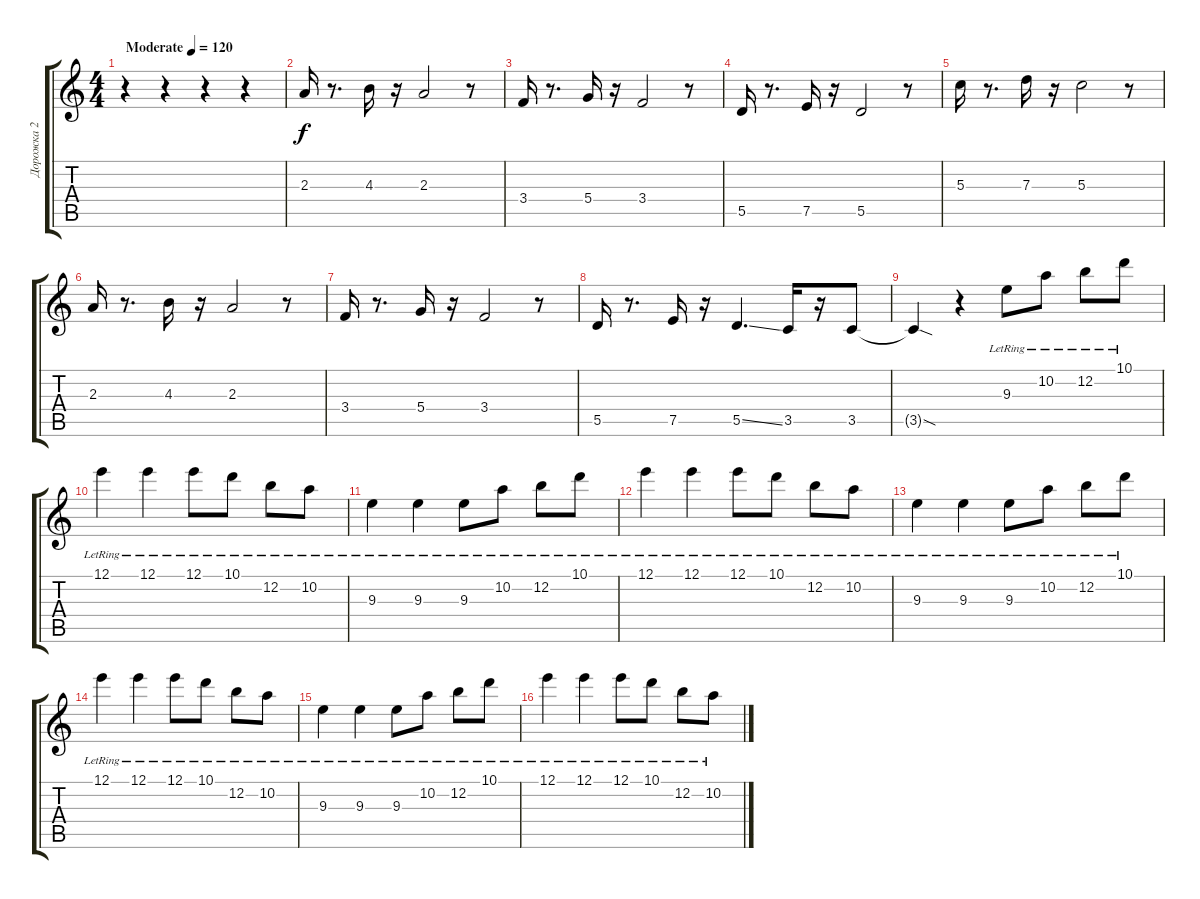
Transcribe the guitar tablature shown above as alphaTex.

\track ("Дорожка 2" "Дорожка 2") {instrument acousticguitarsteel}
\staff {score tabs}
\tuning (E4 B3 G3 D3 A2 E2) {hide}
\ts (4 4)
\tempo (120 "Moderate")
\clef g2
\ks c
r.4{dy f instrument acousticguitarsteel} r.4 r.4 r.4 |
2.3.16 r.8{d} 4.3.16 r.16 2.3.2 r.8 |
3.4.16 r.8{d} 5.4.16 r.16 3.4.2 r.8 |
5.5.16 r.8{d} 7.5.16 r.16 5.5.2 r.8 |
5.3.16 r.8{d} 7.3.16 r.16 5.3.2 r.8 |
2.3.16 r.8{d} 4.3.16 r.16 2.3.2 r.8 |
3.4.16 r.8{d} 5.4.16 r.16 3.4.2 r.8 |
5.5.16 r.8{d} 7.5.16 r.16 5.5{ss}.4{d} 3.5.16 r.16 3.5.8 |
3.5{sod t}.4 r.4 9.3{lr}.8{volume 12} 10.2{lr}.8 12.2{lr}.8 10.1{lr}.8 |
12.1{lr}.4 12.1{lr}.4 12.1{lr}.8 10.1{lr}.8 12.2{lr}.8 10.2{lr}.8 |
9.3{lr}.4 9.3{lr}.4 9.3{lr}.8 10.2{lr}.8 12.2{lr}.8 10.1{lr}.8 |
12.1{lr}.4 12.1{lr}.4 12.1{lr}.8 10.1{lr}.8 12.2{lr}.8 10.2{lr}.8 |
9.3{lr}.4 9.3{lr}.4 9.3{lr}.8 10.2{lr}.8 12.2{lr}.8 10.1{lr}.8 |
12.1{lr}.4 12.1{lr}.4 12.1{lr}.8 10.1{lr}.8 12.2{lr}.8 10.2{lr}.8 |
9.3{lr}.4 9.3{lr}.4 9.3{lr}.8 10.2{lr}.8 12.2{lr}.8 10.1{lr}.8 |
12.1{lr}.4 12.1{lr}.4 12.1{lr}.8 10.1{lr}.8 12.2{lr}.8 10.2{lr}.8
